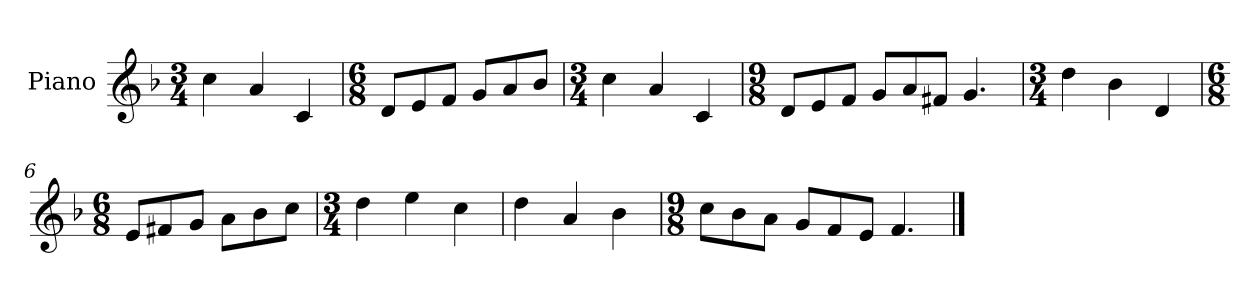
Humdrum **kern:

**kern
*part1
*staff1
*I"Piano
*I'Pno
*clefG2
*k[b-]
*M3/4
=1
4cc\
4a/
4c/
=2
*M6/8
8d/L
8e/
8f/J
8g/L
8a/
8b-/J
=3
*M3/4
4cc\
4a/
4c/
=4
*M9/8
8d/L
8e/
8f/J
8g/L
8a/
8f#X/J
4.g/
=5
*M3/4
4dd\
4b-\
4d/
=6
*M6/8
8e/L
8f#X/
8g/J
8a\L
8b-\
8cc\J
=7
*M3/4
4dd\
4ee\
4cc\
=8
4dd\
4a/
4b-\
=9
*M9/8
8cc\L
8b-\
8a\J
8g/L
8f/
8e/J
4.f/
==
*-
